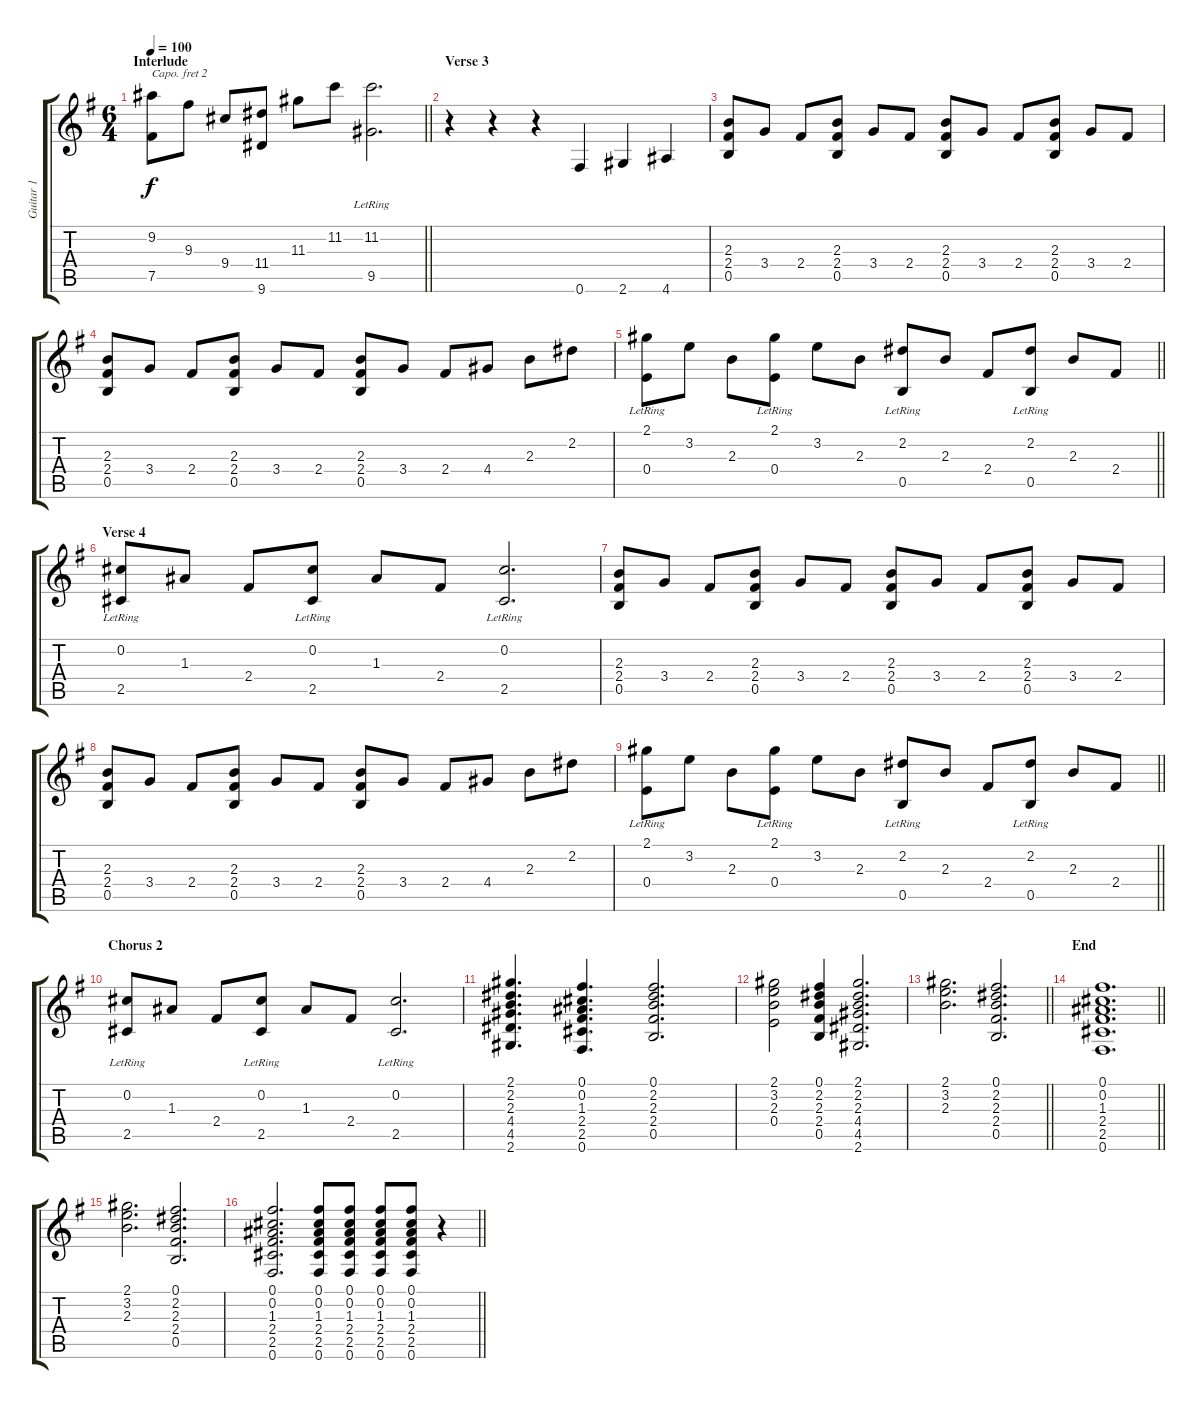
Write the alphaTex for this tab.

\track ("Guitar 1" "Guitar 1") {instrument acousticguitarsteel}
\staff {score tabs}
\capo 2
\tuning (E4 B3 G3 D3 A2 E2) {hide}
\ts (6 4)
\section ("" "Interlude")
\tempo 100
\clef g2
\barLineRight lightlight
\ks g
(9.2 7.5).8{dy f} 9.3.8 9.4.8 (11.4 9.6).8 11.3.8 11.2.8 (11.2{lr} 9.5).2{d} |
\section ("" "Verse 3")
r.4 r.4 r.4 0.6.4 2.6.4 4.6.4 |
(2.3 2.4 0.5).8 3.4.8 2.4.8 (2.3 2.4 0.5).8 3.4.8 2.4.8 (2.3 2.4 0.5).8 3.4.8 2.4.8 (2.3 2.4 0.5).8 3.4.8 2.4.8 |
(2.3 2.4 0.5).8 3.4.8 2.4.8 (2.3 2.4 0.5).8 3.4.8 2.4.8 (2.3 2.4 0.5).8 3.4.8 2.4.8 4.4.8 2.3.8 2.2.8 |
\barLineRight lightlight
(2.1{lr} 0.4).8 3.2.8 2.3.8 (2.1{lr} 0.4).8 3.2.8 2.3.8 (2.2{lr} 0.5{lr}).8 2.3.8 2.4.8 (2.2{lr} 0.5{lr}).8 2.3.8 2.4.8 |
\section ("" "Verse 4")
(0.2{lr} 2.5{lr}).8 1.3.8 2.4.8 (0.2{lr} 2.5{lr}).8 1.3.8 2.4.8 (0.2{lr} 2.5{lr}).2{d} |
(2.3 2.4 0.5).8 3.4.8 2.4.8 (2.3 2.4 0.5).8 3.4.8 2.4.8 (2.3 2.4 0.5).8 3.4.8 2.4.8 (2.3 2.4 0.5).8 3.4.8 2.4.8 |
(2.3 2.4 0.5).8 3.4.8 2.4.8 (2.3 2.4 0.5).8 3.4.8 2.4.8 (2.3 2.4 0.5).8 3.4.8 2.4.8 4.4.8 2.3.8 2.2.8 |
\barLineRight lightlight
(2.1{lr} 0.4).8 3.2.8 2.3.8 (2.1{lr} 0.4).8 3.2.8 2.3.8 (2.2{lr} 0.5{lr}).8 2.3.8 2.4.8 (2.2{lr} 0.5{lr}).8 2.3.8 2.4.8 |
\section ("" "Chorus 2")
(0.2{lr} 2.5{lr}).8 1.3.8 2.4.8 (0.2{lr} 2.5{lr}).8 1.3.8 2.4.8 (0.2{lr} 2.5{lr}).2{d} |
(2.1 2.2 2.3 4.4 4.5 2.6).4{d} (0.1 0.2 1.3 2.4 2.5 0.6).4{d} (0.1 2.2 2.3 2.4 0.5).2{d} |
(2.1 3.2 2.3 0.4).2 (0.1 2.2 2.3 2.4 0.5).4 (2.1 2.2 2.3 4.4 4.5 2.6).2{d} |
\barLineRight lightlight
(2.1 3.2 2.3).2{d} (0.1 2.2 2.3 2.4 0.5).2{d} |
\section ("" "End")
\barLineRight lightlight
(0.1 0.2 1.3 2.4 2.5 0.6).1{d} |
(2.1 3.2 2.3).2{d} (0.1 2.2 2.3 2.4 0.5).2{d} |
\barLineRight lightlight
(0.1 0.2 1.3 2.4 2.5 0.6).2{d} (0.1 0.2 1.3 2.4 2.5 0.6).8 (0.1 0.2 1.3 2.4 2.5 0.6).8 (0.1 0.2 1.3 2.4 2.5 0.6).8 (0.1 0.2 1.3 2.4 2.5 0.6).8 r.4
